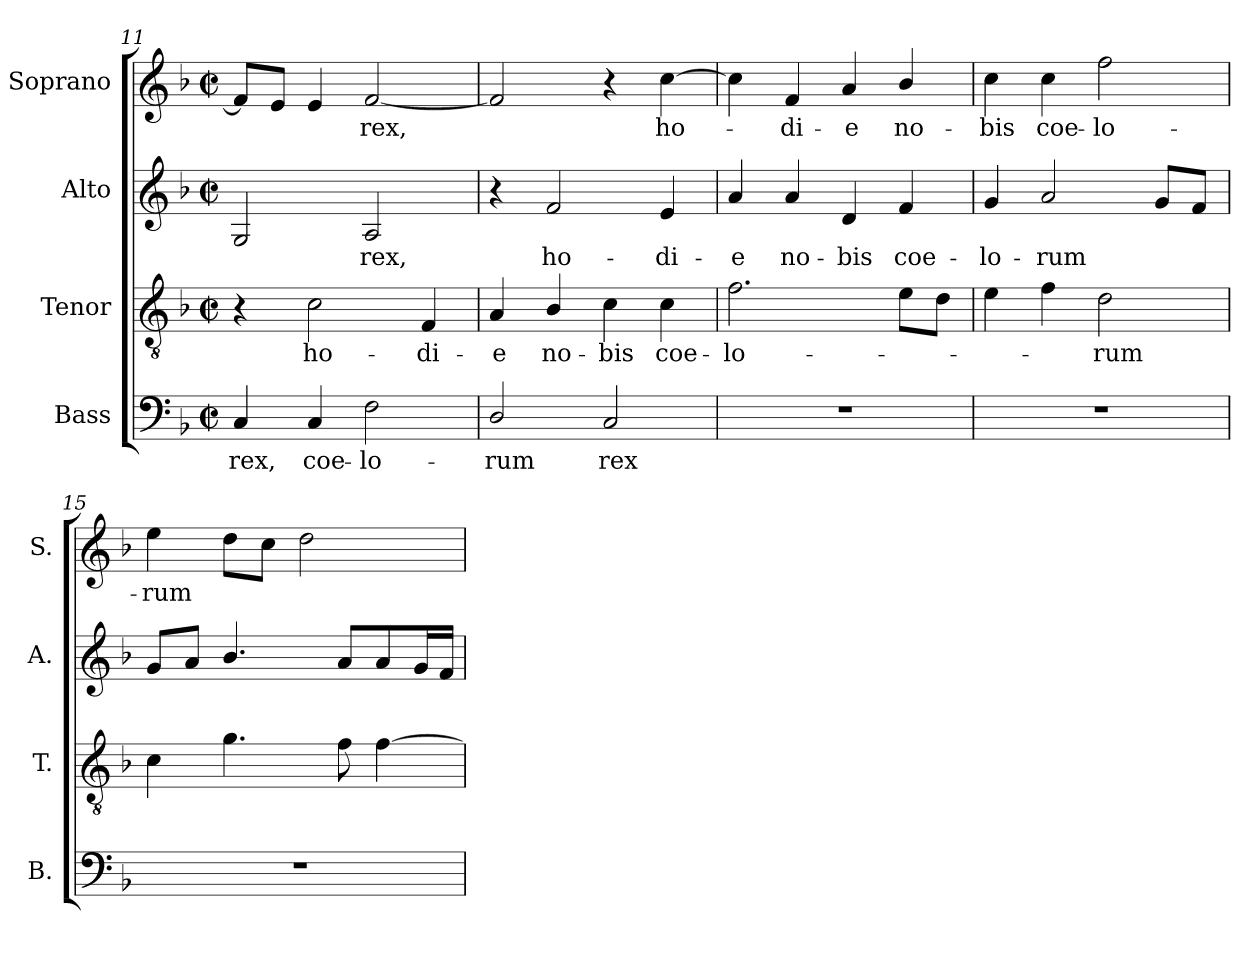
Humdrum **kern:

**kern	**text	**kern	**text	**kern	**text	**kern	**text
*part4	*part4	*part3	*part3	*part2	*part2	*part1	*part1
*staff4	*staff4	*staff3	*staff3	*staff2	*staff2	*staff1	*staff1
*I"Bass	*	*I"Tenor	*	*I"Alto	*	*I"Soprano	*
*I'B.	*	*I'T.	*	*I'A.	*	*I'S.	*
*clefF4	*	*clefGv2	*	*clefG2	*	*clefG2	*
*	*	*ITrd7c12	*	*	*	*	*
*k[b-]	*	*k[b-]	*	*k[b-]	*	*k[b-]	*
*F:	*	*F:	*	*F:	*	*F:	*
*M2/2	*	*M2/2	*	*M2/2	*	*M2/2	*
*met(c|)	*	*met(c|)	*	*met(c|)	*	*met(c|)	*
=11	=11	=11	=11	=11	=11	=11	=11
!	!LO:LY:b:color=#000000	!	!	!	!	!	!
4Ci/	rex,	4r	.	2Gi/	.	8fi/L]	.
.	.	.	.	.	.	8ei/J	.
!	!LO:LY:b:color=#000000	!	!	!	!	!	!
!	!	!	!LO:LY:b:color=#000000	!	!	!	!
4Ci/	coe-	2Ci\	ho-	.	.	4ei/	.
!	!LO:LY:b:color=#000000	!	!	!	!	!	!
!	!	!	!	!	!LO:LY:b:color=#000000	!	!
!	!	!	!	!	!	!	!LO:LY:b:color=#000000
2Fi\	-lo-	.	.	2Ai/	rex,	[2fi/	rex,
!	!	!	!LO:LY:b:color=#000000	!	!	!	!
.	.	4FFi/	-di-	.	.	.	.
=12	=12	=12	=12	=12	=12	=12	=12
!	!LO:LY:b:color=#000000	!	!	!	!	!	!
!	!	!	!LO:LY:b:color=#000000	!	!	!	!
2Di/	-rum	4AAi/	-e	4r	.	2fi/]	.
!	!	!	!LO:LY:b:color=#000000	!	!	!	!
!	!	!	!	!	!LO:LY:b:color=#000000	!	!
.	.	4BB-i/	no-	2fi/	ho-	.	.
!	!LO:LY:b:color=#000000	!	!	!	!	!	!
!	!	!	!LO:LY:b:color=#000000	!	!	!	!
2Ci/	rex	4Ci\	-bis	.	.	4r	.
!	!	!	!LO:LY:b:color=#000000	!	!	!	!
!	!	!	!	!	!LO:LY:b:color=#000000	!	!
!	!	!	!	!	!	!	!LO:LY:b:color=#000000
.	.	4Ci\	coe-	4ei/	-di-	[4cci\	ho-
!!LO:LB:g=z
=13	=13	=13	=13	=13	=13	=13	=13
!	!	!	!LO:LY:b:color=#000000	!	!	!	!
!	!	!	!	!	!LO:LY:b:color=#000000	!	!
1r	.	2.Fi\	-lo-	4ai/	-e	4cci\]	.
!	!	!	!	!	!LO:LY:b:color=#000000	!	!
!	!	!	!	!	!	!	!LO:LY:b:color=#000000
.	.	.	.	4ai/	no-	4fi/	-di-
!	!	!	!	!	!LO:LY:b:color=#000000	!	!
!	!	!	!	!	!	!	!LO:LY:b:color=#000000
.	.	.	.	4di/	-bis	4ai/	-e
!	!	!	!	!	!LO:LY:b:color=#000000	!	!
!	!	!	!	!	!	!	!LO:LY:b:color=#000000
.	.	8Ei\L	.	4fi/	coe-	4b-i/	no-
.	.	8Di\J	.	.	.	.	.
=14	=14	=14	=14	=14	=14	=14	=14
!	!	!	!	!	!LO:LY:b:color=#000000	!	!
!	!	!	!	!	!	!	!LO:LY:b:color=#000000
1r	.	4Ei\	.	4gi/	-lo-	4cci\	-bis
!	!	!	!	!	!LO:LY:b:color=#000000	!	!
!	!	!	!	!	!	!	!LO:LY:b:color=#000000
.	.	4Fi\	.	2ai/	-rum	4cci\	coe-
!	!	!	!LO:LY:b:color=#000000	!	!	!	!
!	!	!	!	!	!	!	!LO:LY:b:color=#000000
.	.	2Di\	-rum	.	.	2ffi\	-lo-
.	.	.	.	8gi/L	.	.	.
.	.	.	.	8fi/J	.	.	.
=15	=15	=15	=15	=15	=15	=15	=15
!	!	!	!	!	!	!	!LO:LY:b:color=#000000
1r	.	4Ci\	.	8gi/L	.	4eei\	-rum
.	.	.	.	8ai/J	.	.	.
.	.	4.Gi\	.	4.b-i/	.	8ddi\L	.
.	.	.	.	.	.	8cci\J	.
.	.	.	.	.	.	2ddi\	.
.	.	8Fi\	.	8ai/L	.	.	.
.	.	[4Fi\	.	8ai/	.	.	.
.	.	.	.	16gi/L	.	.	.
.	.	.	.	16fi/JJ	.	.	.
=	=	=	=	=	=	=	=
*-	*-	*-	*-	*-	*-	*-	*-
